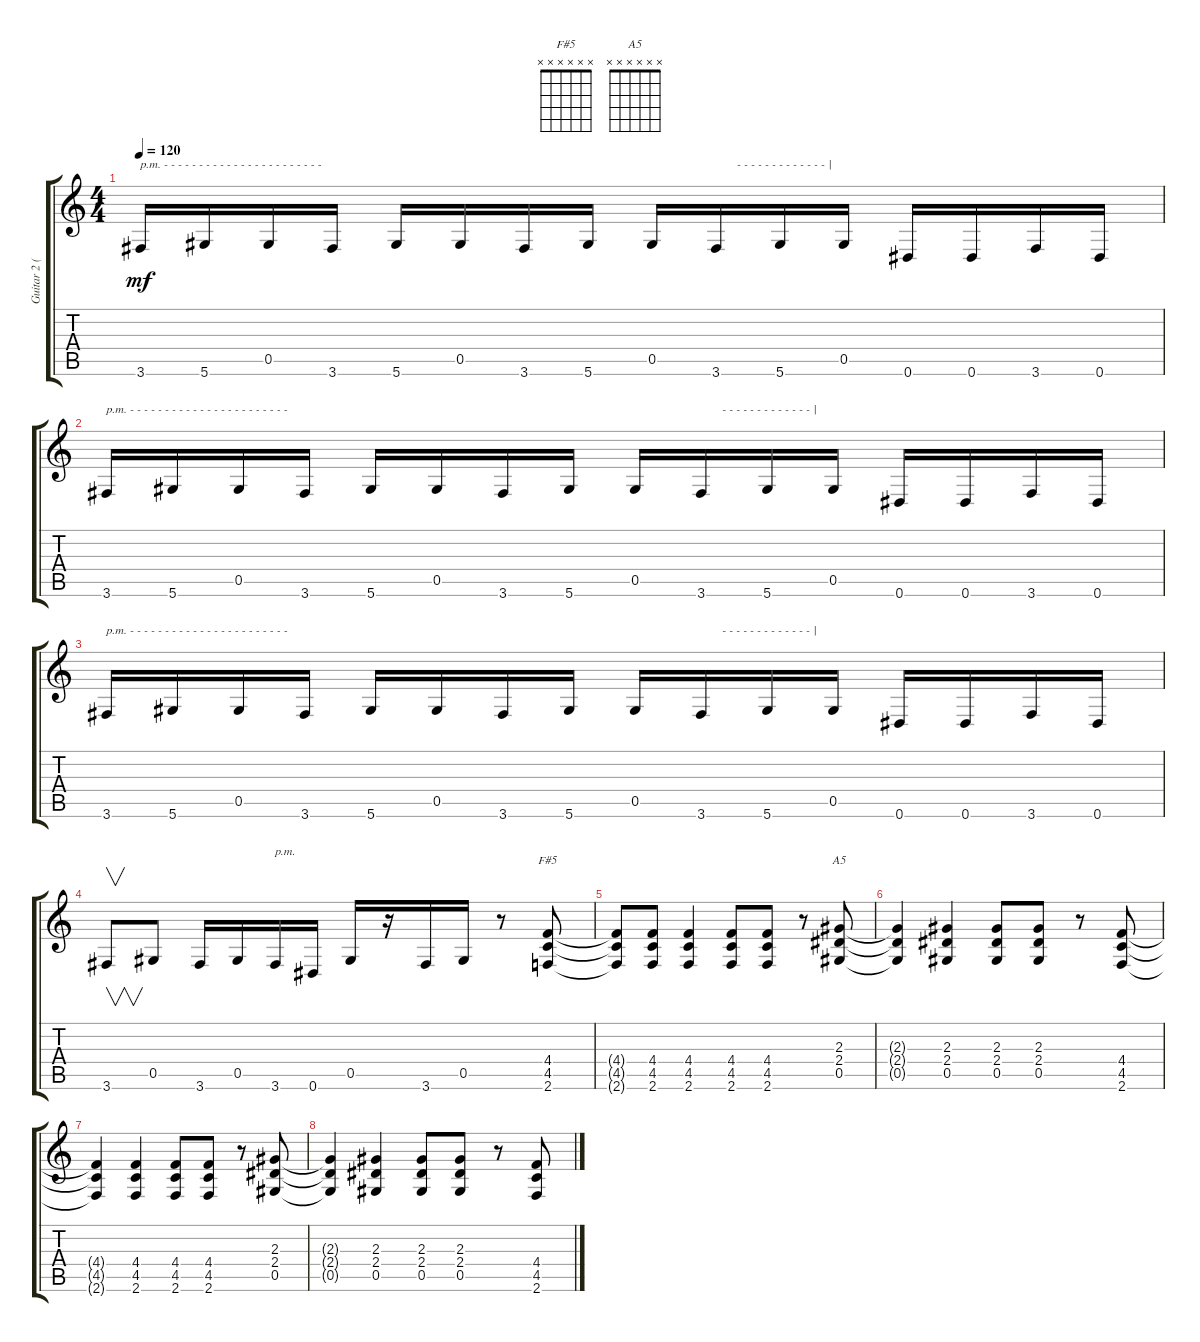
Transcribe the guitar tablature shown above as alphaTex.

\track ("Guitar 2 (Slash)" "Guitar 2 (") {instrument overdrivenguitar}
\staff {score tabs}
\tuning (Eb4 Bb3 Gb3 Db3 Ab2 Eb2) {hide}
\chord ("F#5" x x x x x x) {firstfret 0}
\chord ("A5" x x x x x x) {firstfret 0}
\ts (4 4)
\tempo 120
\clef g2
\ks c
3.6.16{txt "p.m. - - - - - - - - - - - - - - - - - - - - - - -" dy mf} 5.6.16 0.5.16 3.6.16 5.6.16 0.5.16 3.6.16 5.6.16 0.5.16 3.6.16{txt "       - - - - - - - - - - - - - |"} 5.6.16 0.5.16 0.6.16 0.6.16 3.6.16 0.6.16 |
3.6.16{txt "p.m. - - - - - - - - - - - - - - - - - - - - - - -"} 5.6.16 0.5.16 3.6.16 5.6.16 0.5.16 3.6.16 5.6.16 0.5.16 3.6.16{txt "       - - - - - - - - - - - - - |"} 5.6.16 0.5.16 0.6.16 0.6.16 3.6.16 0.6.16 |
3.6.16{txt "p.m. - - - - - - - - - - - - - - - - - - - - - - -"} 5.6.16 0.5.16 3.6.16 5.6.16 0.5.16 3.6.16 5.6.16 0.5.16 3.6.16{txt "       - - - - - - - - - - - - - |"} 5.6.16 0.5.16 0.6.16 0.6.16 3.6.16 0.6.16 |
3.6.8{v} 0.5.8 3.6.16 0.5.16 3.6.16{txt "p.m."} 0.6.16 0.5.16 r.16 3.6.16 0.5.16 r.8 (4.4 4.5 2.6).8{ch "F#5"} |
(4.4{t} 4.5{t} 2.6{t}).8 (4.4 4.5 2.6).8 (4.4 4.5 2.6).4 (4.4 4.5 2.6).8 (4.4 4.5 2.6).8 r.8 (2.3 2.4 0.5).8{ch "A5"} |
(2.3{t} 2.4{t} 0.5{t}).4 (2.3 2.4 0.5).4 (2.3 2.4 0.5).8 (2.3 2.4 0.5).8 r.8 (4.4 4.5 2.6).8 |
(4.4{t} 4.5{t} 2.6{t}).4 (4.4 4.5 2.6).4 (4.4 4.5 2.6).8 (4.4 4.5 2.6).8 r.8 (2.3 2.4 0.5).8 |
(2.3{t} 2.4{t} 0.5{t}).4 (2.3 2.4 0.5).4 (2.3 2.4 0.5).8 (2.3 2.4 0.5).8 r.8 (4.4 4.5 2.6).8
